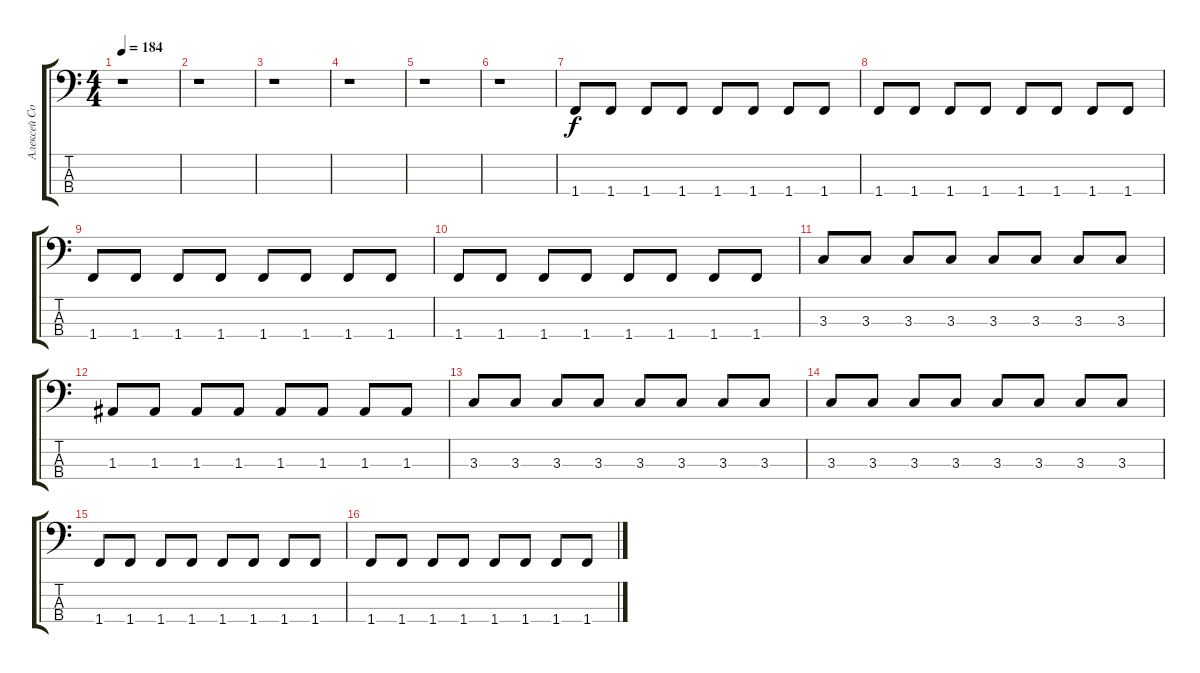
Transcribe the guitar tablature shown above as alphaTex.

\track ("Алексей Соловьев" "Алексей Со") {instrument electricbasspick}
\staff {score tabs}
\tuning (G2 D2 A1 E1) {hide}
\ts (4 4)
\tempo 184
\clef f4
\ks c
r.1{dy f instrument electricbasspick} |
r.1 |
r.1 |
r.1 |
r.1 |
r.1 |
1.4.8 1.4.8 1.4.8 1.4.8 1.4.8 1.4.8 1.4.8 1.4.8 |
1.4.8 1.4.8 1.4.8 1.4.8 1.4.8 1.4.8 1.4.8 1.4.8 |
1.4.8 1.4.8 1.4.8 1.4.8 1.4.8 1.4.8 1.4.8 1.4.8 |
1.4.8 1.4.8 1.4.8 1.4.8 1.4.8 1.4.8 1.4.8 1.4.8 |
3.3.8 3.3.8 3.3.8 3.3.8 3.3.8 3.3.8 3.3.8 3.3.8 |
1.3.8 1.3.8 1.3.8 1.3.8 1.3.8 1.3.8 1.3.8 1.3.8 |
3.3.8 3.3.8 3.3.8 3.3.8 3.3.8 3.3.8 3.3.8 3.3.8 |
3.3.8 3.3.8 3.3.8 3.3.8 3.3.8 3.3.8 3.3.8 3.3.8 |
1.4.8 1.4.8 1.4.8 1.4.8 1.4.8 1.4.8 1.4.8 1.4.8 |
1.4.8 1.4.8 1.4.8 1.4.8 1.4.8 1.4.8 1.4.8 1.4.8
